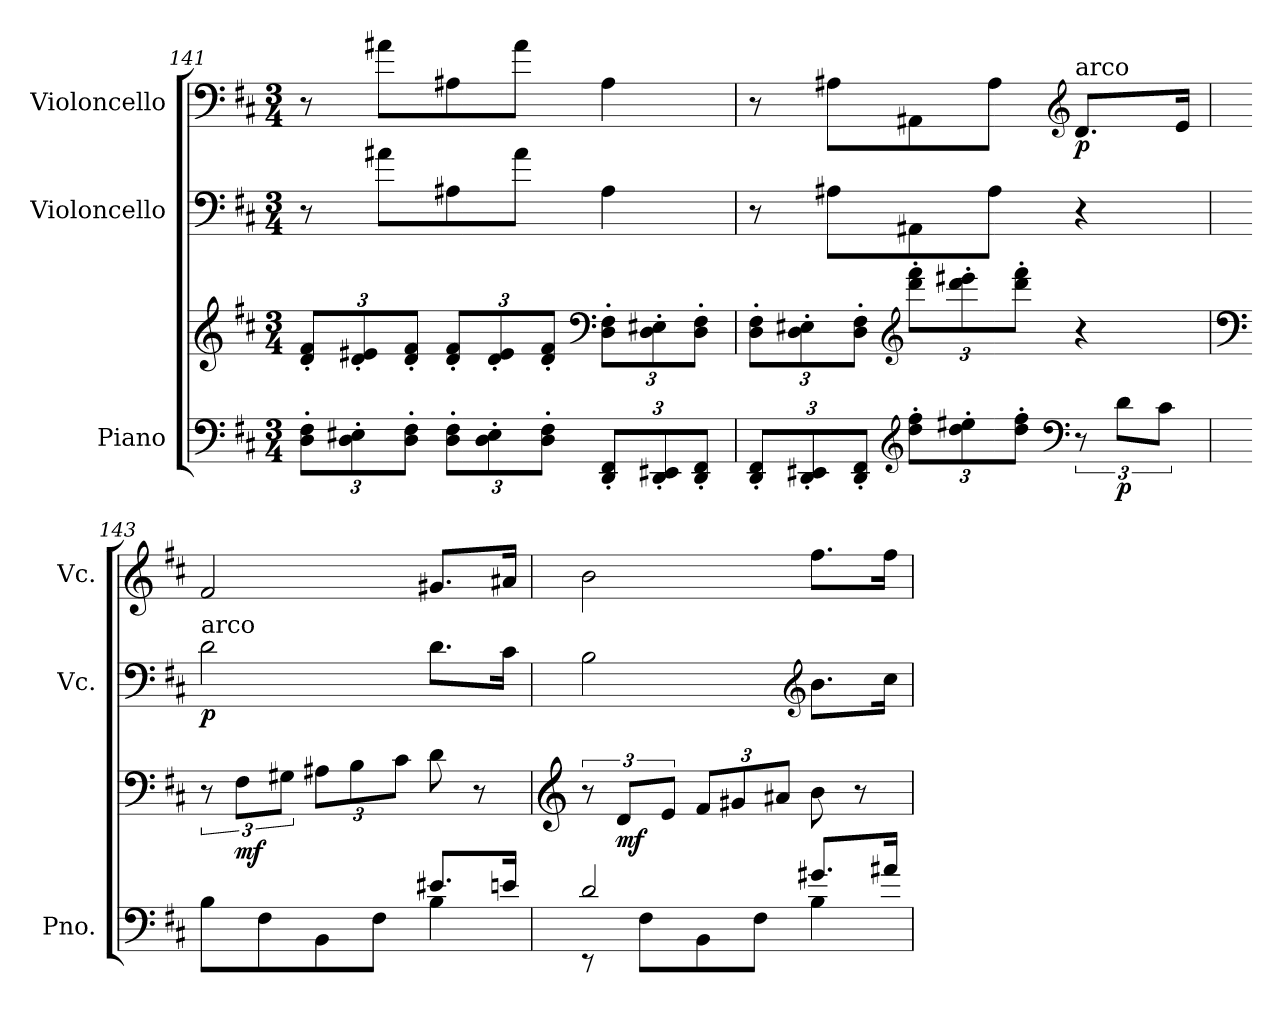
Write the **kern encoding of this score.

**kern	**kern	**dynam	**kern	**dynam	**kern	**dynam
*part3	*part3	*part3	*part2	*part2	*part1	*part1
*staff4	*staff3	*staff3/4	*staff2	*staff2	*staff1	*staff1
*I"Piano	*	*	*I"Violoncello	*	*I"Violoncello	*
*I'Pno.	*	*	*I'Vc.	*	*I'Vc.	*
*clefF4	*clefG2	*	*clefF4	*	*clefF4	*
*k[f#c#]	*k[f#c#]	*	*k[f#c#]	*	*k[f#c#]	*
*M3/4	*M3/4	*	*M3/4	*	*M3/4	*
*Xbrackettup	*Xbrackettup	*	*	*	*	*
=141	=141	=141	=141	=141	=141	=141
12D\' 12F#\'L	12d/' 12f#/'L	.	8r	.	8r	.
12D\' 12E#X\'	12d/' 12e#X/'	.	.	.	.	.
.	.	.	8a#X\L	.	8a#X\L	.
12D\' 12F#\'J	12d/' 12f#/'J	.	.	.	.	.
12D\' 12F#\'L	12d/' 12f#/'L	.	8A#X\	.	8A#X\	.
12D\' 12E#\'	12d/' 12e#/'	.	.	.	.	.
.	.	.	8a#\J	.	8a#\J	.
12D\' 12F#\'J	12d/' 12f#/'J	.	.	.	.	.
*	*clefF4	*	*	*	*	*
12DD/' 12FF#/'L	12D\' 12F#\'L	.	4A#\	.	4A#\	.
12DD/' 12EE#X/'	12D\' 12E#X\'	.	.	.	.	.
12DD/' 12FF#/'J	12D\' 12F#\'J	.	.	.	.	.
!!LO:PB:g=z
=142	=142	=142	=142	=142	=142	=142
12DD/' 12FF#/'L	12D\' 12F#\'L	.	8r	.	8r	.
12DD/' 12EE#X/'	12D\' 12E#X\'	.	.	.	.	.
.	.	.	8A#X\L	.	8A#X\L	.
12DD/' 12FF#/'J	12D\' 12F#\'J	.	.	.	.	.
*clefG2	*clefG2	*	*	*	*	*
12dd\' 12ff#\'L	12ddd\' 12fff#\'L	.	8AA#X\	.	8AA#X\	.
12dd\' 12ee#X\'	12ddd\' 12eee#X\'	.	.	.	.	.
.	.	.	8A#\J	.	8A#\J	.
12dd\' 12ff#\'J	12ddd\' 12fff#\'J	.	.	.	.	.
*clefF4	*	*	*	*	*clefG2	*
*brackettup	*	*	*	*	*	*
!	!	!	!	!	!LO:TX:a:t=arco	!
!	!	!	!	!	!	!LO:DY:b
12r	4r	.	4r	.	8.d/L	p
!	!	!LO:DY:b=2	!	!	!	!
12d\L	.	p	.	.	.	.
12c#\J	.	.	.	.	.	.
.	.	.	.	.	16e/Jk	.
=143	=143	=143	=143	=143	=143	=143
*	*clefF4	*	*	*	*	*
*^	*	*	*	*	*	*
*	*	*brackettup	*	*	*	*	*
!	!	!	!	!LO:TX:a:t=arco	!	!	!
!	!	!	!	!	!LO:DY:b	!	!
8B\L	2ryy	12r	.	2d\	p	2f#/	.
!	!	!	!LO:DY:b	!	!	!	!
.	.	12F#\L	mf	.	.	.	.
8F#\	.	.	.	.	.	.	.
.	.	12G#X\J	.	.	.	.	.
*	*	*Xbrackettup	*	*	*	*	*
8BB\	.	12A#X\L	.	.	.	.	.
.	.	12B\	.	.	.	.	.
8F#\J	.	.	.	.	.	.	.
.	.	12c#\J	.	.	.	.	.
8.e#X/L	4B\	8d\	.	8.d\L	.	8.g#X/L	.
.	.	8r	.	.	.	.	.
16en/Jk	.	.	.	16c#\Jk	.	16a#X/Jk	.
=144	=144	=144	=144	=144	=144	=144	=144
*	*	*clefG2	*	*	*	*	*
*	*	*brackettup	*	*	*	*	*
8rEE	2d/	12r	.	2B\	.	2b\	.
!	!	!	!LO:DY:b	!	!	!	!
.	.	12d/L	mf	.	.	.	.
8F#\L	.	.	.	.	.	.	.
.	.	12e/J	.	.	.	.	.
*	*	*Xbrackettup	*	*	*	*	*
8BB\	.	12f#/L	.	.	.	.	.
.	.	12g#X/	.	.	.	.	.
8F#\J	.	.	.	.	.	.	.
.	.	12a#X/J	.	.	.	.	.
*	*	*	*	*clefG2	*	*	*
4B\	8.g#X/L	8b\	.	8.b\L	.	8.ff#\L	.
.	.	8r	.	.	.	.	.
.	16a#X/Jk	.	.	16cc#\Jk	.	16ff#\Jk	.
*v	*v	*	*	*	*	*	*
=	=	=	=	=	=	=
*-	*-	*-	*-	*-	*-	*-
